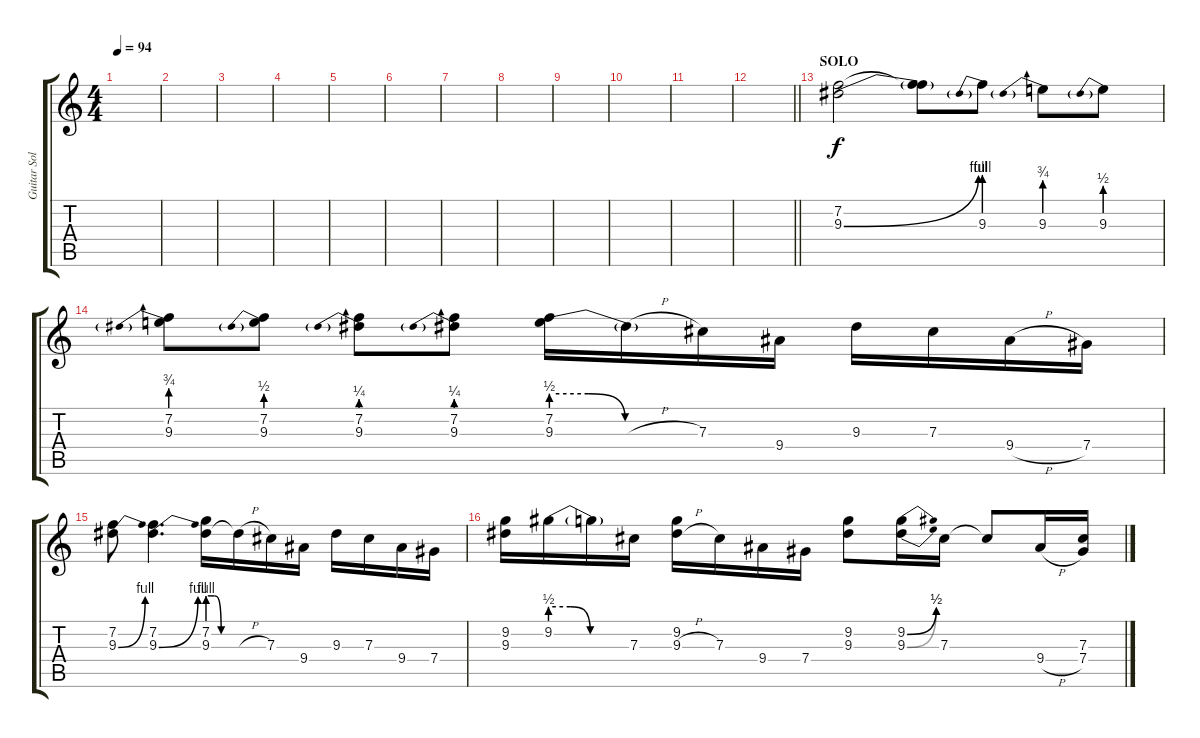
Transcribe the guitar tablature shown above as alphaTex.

\track ("Guitar Solo" "Guitar Sol") {instrument electricguitarjazz}
\staff {score tabs}
\tuning (Eb4 Bb3 Gb3 Db3 Ab2 Eb2) {hide}
\ts (4 4)
\tempo 94
\clef g2
\ks c
|
|
|
|
|
|
|
|
|
|
|
\barLineRight lightlight
|
\section ("" "SOLO")
(7.2 9.3{be (bend 0 0 60 4)}).2 (7.2{t} 9.3{t}).8 9.3{be (prebend 0 4 60 4)}.8 9.3{be (prebend 0 3 60 3)}.8 9.3{be (prebend 0 2 60 2)}.8 |
(7.2 9.3{be (prebend 0 3 60 3)}).8 (7.2 9.3{be (prebend 0 2 60 2)}).8 (7.2 9.3{be (prebend 0 1 60 1)}).8 (7.2 9.3{be (prebend 0 1 60 1)}).8 (7.2 9.3{be (custom 0 2 15 2 30 0 60 0)}).16 9.3{h t}.16 7.3.16 9.4.16 9.3.16 7.3.16 9.4{h}.16 7.4.16 |
(7.2 9.3{be (bend 0 0 60 4)}).8 (7.2 9.3{be (bend 0 0 60 4)}).4{d} (7.2{be (custom 0 4 15 4 30 0 60 0)} 9.3).16 9.3{h t}.16 7.3.16 9.4.16 9.3.16 7.3.16 9.4.16 7.4.16 |
(9.2 9.3).16 9.2{be (custom 0 2 15 2 30 0 60 0)}.16 9.2{t}.16 7.3.16 (9.2 9.3{h}).16 7.3.16 9.4.16 7.4.16 (9.2 9.3).8 (9.2{be (bend 0 0 60 2)} 9.3{be (bend 0 0 60 2)}).16 7.3.16 7.3{t}.8 9.4{h}.16 (7.3 7.4).16
